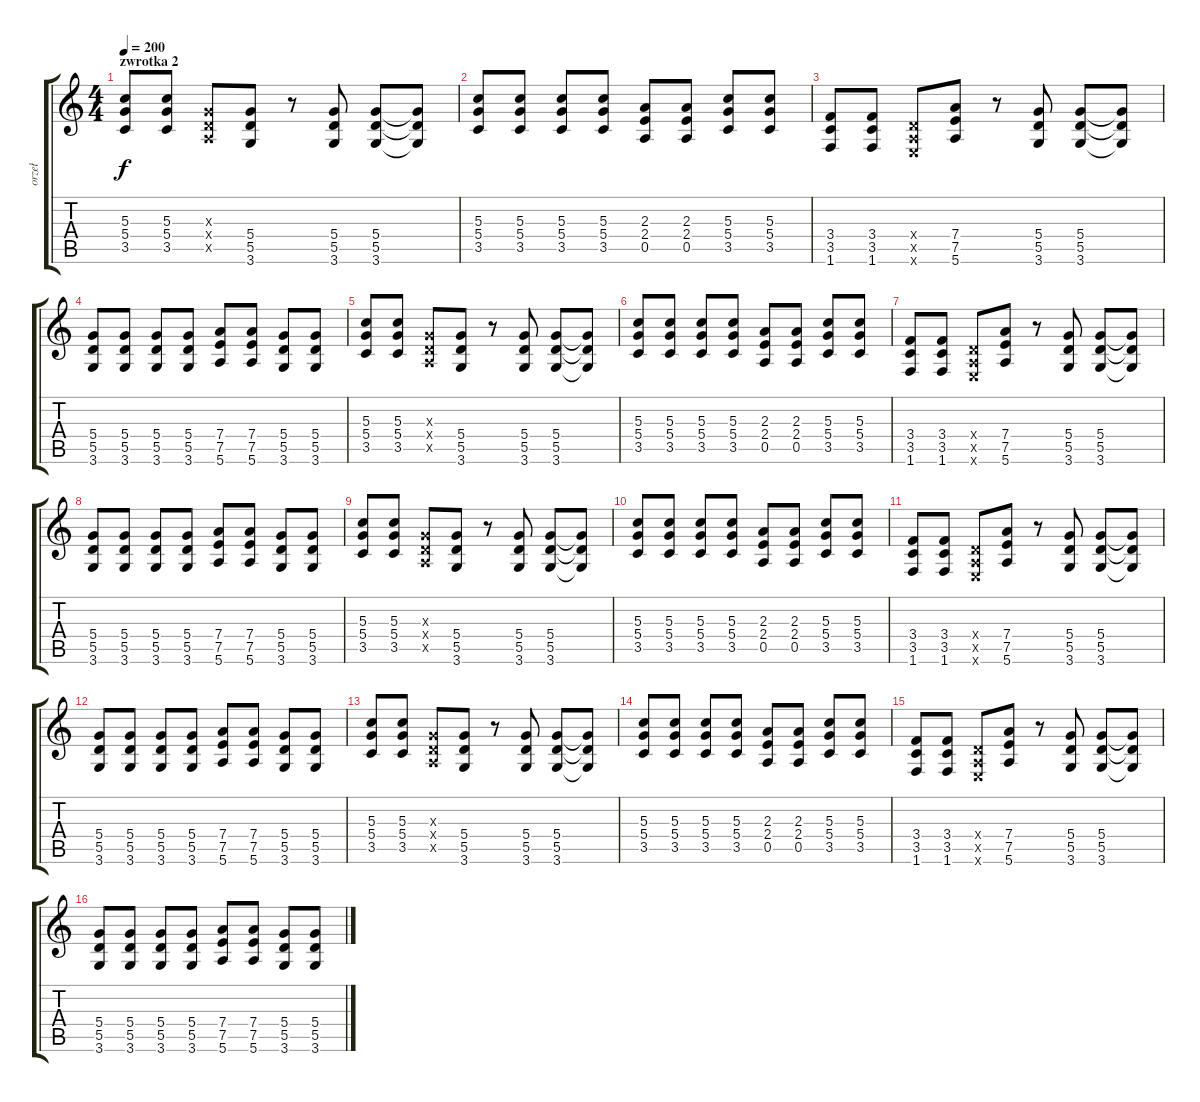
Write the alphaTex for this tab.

\track ("orzeł" "orzeł") {instrument overdrivenguitar}
\staff {score tabs}
\tuning (E4 B3 G3 D3 A2 E2) {hide}
\ts (4 4)
\section ("" "zwrotka 2")
\tempo 200
\clef g2
\ks c
(5.3 5.4 3.5).8{dy f} (5.3 5.4 3.5).8 (0.3{x} 0.4{x} 0.5{x}).8 (5.4 5.5 3.6).8 r.8 (5.4 5.5 3.6).8 (5.4 5.5 3.6).8 (5.4{t} 5.5{t} 3.6{t}).8 |
(5.3 5.4 3.5).8 (5.3 5.4 3.5).8 (5.3 5.4 3.5).8 (5.3 5.4 3.5).8 (2.3 2.4 0.5).8 (2.3 2.4 0.5).8 (5.3 5.4 3.5).8 (5.3 5.4 3.5).8 |
(3.4 3.5 1.6).8 (3.4 3.5 1.6).8 (0.4{x} 0.5{x} 0.6{x}).8 (7.4 7.5 5.6).8 r.8 (5.4 5.5 3.6).8 (5.4 5.5 3.6).8 (5.4{t} 5.5{t} 3.6{t}).8 |
(5.4 5.5 3.6).8 (5.4 5.5 3.6).8 (5.4 5.5 3.6).8 (5.4 5.5 3.6).8 (7.4 7.5 5.6).8 (7.4 7.5 5.6).8 (5.4 5.5 3.6).8 (5.4 5.5 3.6).8 |
(5.3 5.4 3.5).8 (5.3 5.4 3.5).8 (0.3{x} 0.4{x} 0.5{x}).8 (5.4 5.5 3.6).8 r.8 (5.4 5.5 3.6).8 (5.4 5.5 3.6).8 (5.4{t} 5.5{t} 3.6{t}).8 |
(5.3 5.4 3.5).8 (5.3 5.4 3.5).8 (5.3 5.4 3.5).8 (5.3 5.4 3.5).8 (2.3 2.4 0.5).8 (2.3 2.4 0.5).8 (5.3 5.4 3.5).8 (5.3 5.4 3.5).8 |
(3.4 3.5 1.6).8 (3.4 3.5 1.6).8 (0.4{x} 0.5{x} 0.6{x}).8 (7.4 7.5 5.6).8 r.8 (5.4 5.5 3.6).8 (5.4 5.5 3.6).8 (5.4{t} 5.5{t} 3.6{t}).8 |
(5.4 5.5 3.6).8 (5.4 5.5 3.6).8 (5.4 5.5 3.6).8 (5.4 5.5 3.6).8 (7.4 7.5 5.6).8 (7.4 7.5 5.6).8 (5.4 5.5 3.6).8 (5.4 5.5 3.6).8 |
(5.3 5.4 3.5).8 (5.3 5.4 3.5).8 (0.3{x} 0.4{x} 0.5{x}).8 (5.4 5.5 3.6).8 r.8 (5.4 5.5 3.6).8 (5.4 5.5 3.6).8 (5.4{t} 5.5{t} 3.6{t}).8 |
(5.3 5.4 3.5).8 (5.3 5.4 3.5).8 (5.3 5.4 3.5).8 (5.3 5.4 3.5).8 (2.3 2.4 0.5).8 (2.3 2.4 0.5).8 (5.3 5.4 3.5).8 (5.3 5.4 3.5).8 |
(3.4 3.5 1.6).8 (3.4 3.5 1.6).8 (0.4{x} 0.5{x} 0.6{x}).8 (7.4 7.5 5.6).8 r.8 (5.4 5.5 3.6).8 (5.4 5.5 3.6).8 (5.4{t} 5.5{t} 3.6{t}).8 |
(5.4 5.5 3.6).8 (5.4 5.5 3.6).8 (5.4 5.5 3.6).8 (5.4 5.5 3.6).8 (7.4 7.5 5.6).8 (7.4 7.5 5.6).8 (5.4 5.5 3.6).8 (5.4 5.5 3.6).8 |
(5.3 5.4 3.5).8 (5.3 5.4 3.5).8 (0.3{x} 0.4{x} 0.5{x}).8 (5.4 5.5 3.6).8 r.8 (5.4 5.5 3.6).8 (5.4 5.5 3.6).8 (5.4{t} 5.5{t} 3.6{t}).8 |
(5.3 5.4 3.5).8 (5.3 5.4 3.5).8 (5.3 5.4 3.5).8 (5.3 5.4 3.5).8 (2.3 2.4 0.5).8 (2.3 2.4 0.5).8 (5.3 5.4 3.5).8 (5.3 5.4 3.5).8 |
(3.4 3.5 1.6).8 (3.4 3.5 1.6).8 (0.4{x} 0.5{x} 0.6{x}).8 (7.4 7.5 5.6).8 r.8 (5.4 5.5 3.6).8 (5.4 5.5 3.6).8 (5.4{t} 5.5{t} 3.6{t}).8 |
(5.4 5.5 3.6).8 (5.4 5.5 3.6).8 (5.4 5.5 3.6).8 (5.4 5.5 3.6).8 (7.4 7.5 5.6).8 (7.4 7.5 5.6).8 (5.4 5.5 3.6).8 (5.4 5.5 3.6).8
